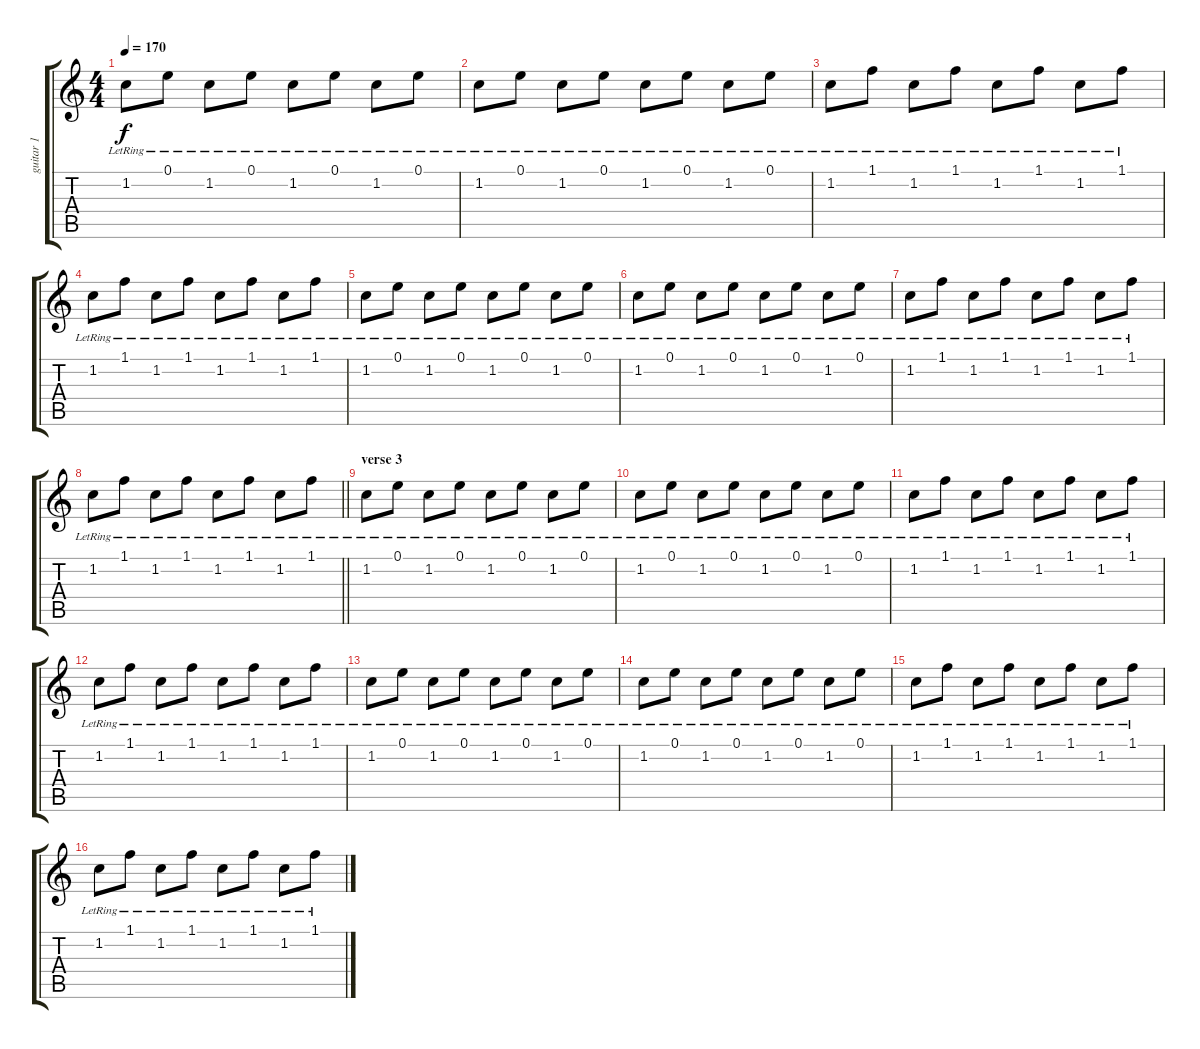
\track ("guitar 1" "guitar 1") {instrument acousticguitarnylon}
\staff {score tabs}
\tuning (E4 B3 G3 D3 A2 E2) {hide}
\ts (4 4)
\tempo 170
\clef g2
\ks c
1.2{lr}.8{dy f volume 14 instrument acousticguitarnylon} 0.1{lr}.8 1.2{lr}.8 0.1{lr}.8 1.2{lr}.8 0.1{lr}.8 1.2{lr}.8 0.1{lr}.8 |
1.2{lr}.8 0.1{lr}.8 1.2{lr}.8 0.1{lr}.8 1.2{lr}.8 0.1{lr}.8 1.2{lr}.8 0.1{lr}.8 |
1.2{lr}.8 1.1{lr}.8 1.2{lr}.8 1.1{lr}.8 1.2{lr}.8 1.1{lr}.8 1.2{lr}.8 1.1{lr}.8 |
1.2{lr}.8 1.1{lr}.8 1.2{lr}.8 1.1{lr}.8 1.2{lr}.8 1.1{lr}.8 1.2{lr}.8 1.1{lr}.8 |
1.2{lr}.8 0.1{lr}.8 1.2{lr}.8 0.1{lr}.8 1.2{lr}.8 0.1{lr}.8 1.2{lr}.8 0.1{lr}.8 |
1.2{lr}.8 0.1{lr}.8 1.2{lr}.8 0.1{lr}.8 1.2{lr}.8 0.1{lr}.8 1.2{lr}.8 0.1{lr}.8 |
1.2{lr}.8 1.1{lr}.8 1.2{lr}.8 1.1{lr}.8 1.2{lr}.8 1.1{lr}.8 1.2{lr}.8 1.1{lr}.8 |
\barLineRight lightlight
1.2{lr}.8 1.1{lr}.8 1.2{lr}.8 1.1{lr}.8 1.2{lr}.8 1.1{lr}.8 1.2{lr}.8 1.1{lr}.8 |
\section ("" "verse 3")
1.2{lr}.8 0.1{lr}.8 1.2{lr}.8 0.1{lr}.8 1.2{lr}.8 0.1{lr}.8 1.2{lr}.8 0.1{lr}.8 |
1.2{lr}.8 0.1{lr}.8 1.2{lr}.8 0.1{lr}.8 1.2{lr}.8 0.1{lr}.8 1.2{lr}.8 0.1{lr}.8 |
1.2{lr}.8 1.1{lr}.8 1.2{lr}.8 1.1{lr}.8 1.2{lr}.8 1.1{lr}.8 1.2{lr}.8 1.1{lr}.8 |
1.2{lr}.8 1.1{lr}.8 1.2{lr}.8 1.1{lr}.8 1.2{lr}.8 1.1{lr}.8 1.2{lr}.8 1.1{lr}.8 |
1.2{lr}.8 0.1{lr}.8 1.2{lr}.8 0.1{lr}.8 1.2{lr}.8 0.1{lr}.8 1.2{lr}.8 0.1{lr}.8 |
1.2{lr}.8 0.1{lr}.8 1.2{lr}.8 0.1{lr}.8 1.2{lr}.8 0.1{lr}.8 1.2{lr}.8 0.1{lr}.8 |
1.2{lr}.8 1.1{lr}.8 1.2{lr}.8 1.1{lr}.8 1.2{lr}.8 1.1{lr}.8 1.2{lr}.8 1.1{lr}.8 |
1.2{lr}.8 1.1{lr}.8 1.2{lr}.8 1.1{lr}.8 1.2{lr}.8 1.1{lr}.8 1.2{lr}.8 1.1{lr}.8
